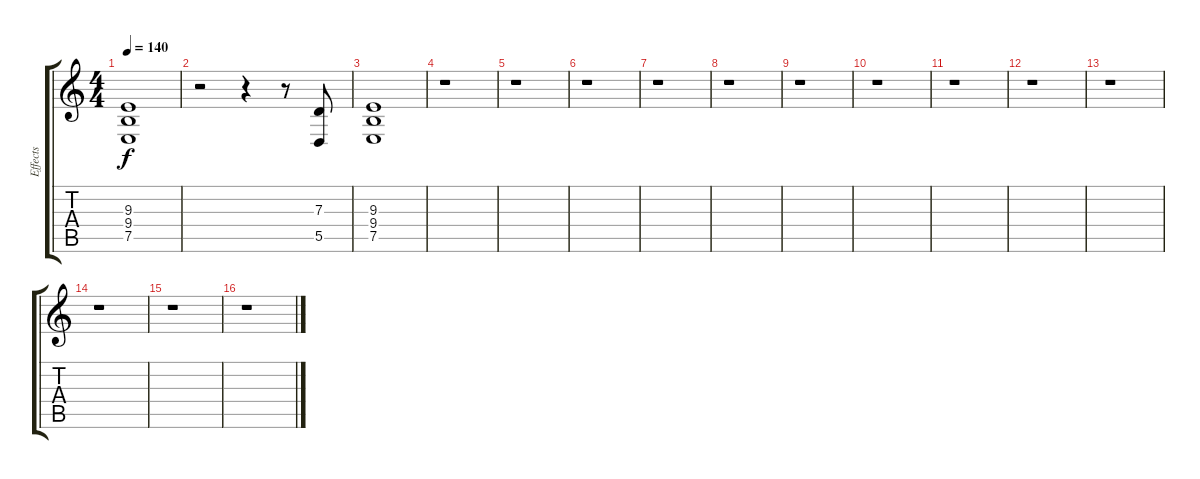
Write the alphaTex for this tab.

\track ("Effects" "Effects") {instrument fx7echoes}
\staff {score tabs}
\tuning (E4 B3 G3 D3 A2 E2) {hide}
\ts (4 4)
\tempo 140
\clef g2
\ks c
(9.3 9.4 7.5).1{dy f volume 8 instrument orchestrahit} |
r.2{volume 10 instrument orchestrahit} r.4 r.8 (7.3 5.5).8 |
(9.3 9.4 7.5).1 |
r.1 |
r.1 |
r.1 |
r.1 |
r.1 |
r.1 |
r.1 |
r.1 |
r.1 |
r.1 |
r.1 |
r.1 |
r.1
